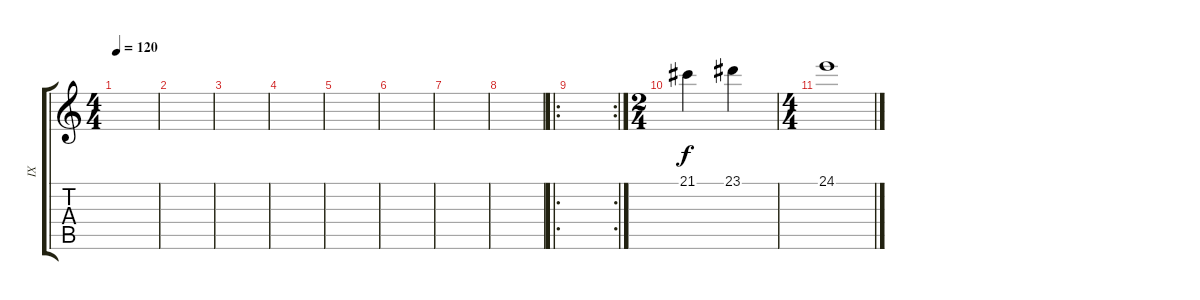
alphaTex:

\track ("IX" "IX") {instrument violin}
\staff {score tabs}
\tuning (E4 B3 G3 D3 A2 E2) {hide}
\ts (4 4)
\tempo 120
\clef g2
\ks c
|
|
|
|
|
|
|
|
\ro
\rc 2
|
\ts (2 4)
21.1.4 23.1.4 |
\ts (4 4)
24.1.1
